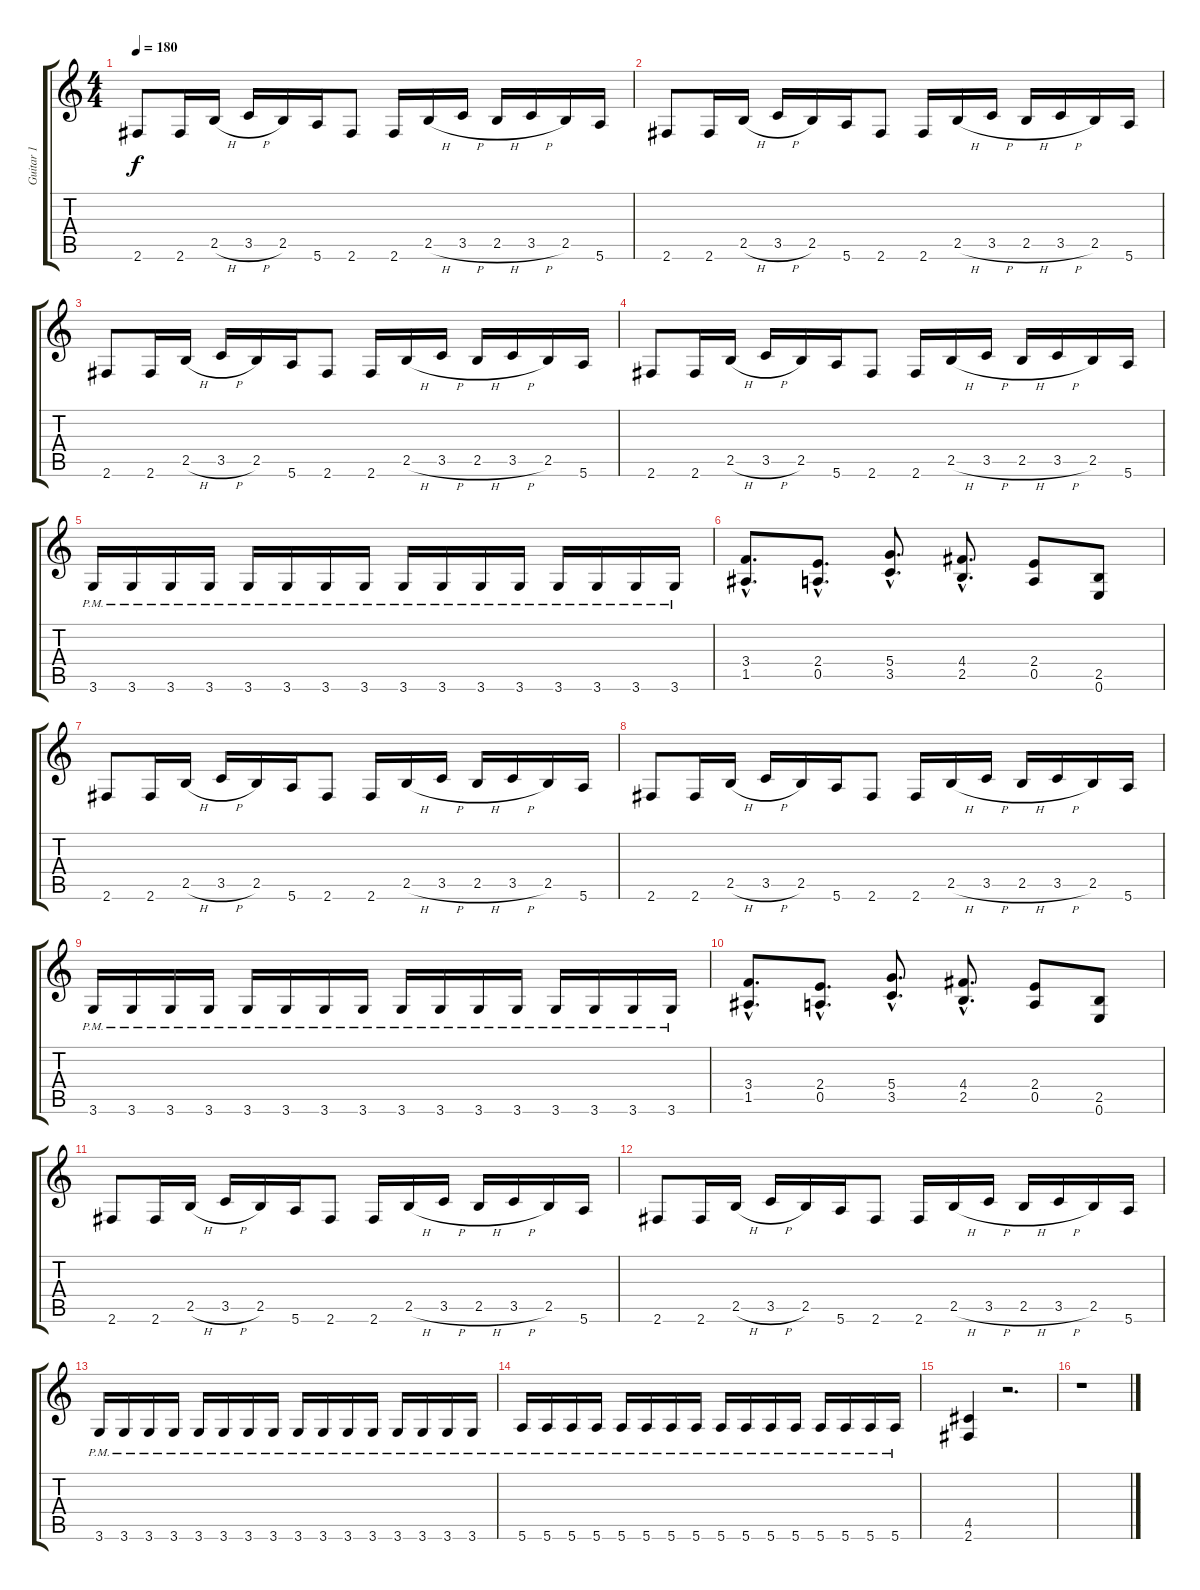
\track ("Guitar 1" "Guitar 1") {instrument distortionguitar}
\staff {score tabs}
\tuning (E4 B3 G3 D3 A2 E2) {hide}
\ts (4 4)
\tempo 180
\clef g2
\ks c
2.6.8{dy f} 2.6.16 2.5{h}.16 3.5{h}.16 2.5.16 5.6.16 2.6.8 2.6.16 2.5{h}.16 3.5{h}.16 2.5{h}.16 3.5{h}.16 2.5.16 5.6.16 |
2.6.8 2.6.16 2.5{h}.16 3.5{h}.16 2.5.16 5.6.16 2.6.8 2.6.16 2.5{h}.16 3.5{h}.16 2.5{h}.16 3.5{h}.16 2.5.16 5.6.16 |
2.6.8 2.6.16 2.5{h}.16 3.5{h}.16 2.5.16 5.6.16 2.6.8 2.6.16 2.5{h}.16 3.5{h}.16 2.5{h}.16 3.5{h}.16 2.5.16 5.6.16 |
2.6.8 2.6.16 2.5{h}.16 3.5{h}.16 2.5.16 5.6.16 2.6.8 2.6.16 2.5{h}.16 3.5{h}.16 2.5{h}.16 3.5{h}.16 2.5.16 5.6.16 |
3.6{pm}.16 3.6{pm}.16 3.6{pm}.16 3.6{pm}.16 3.6{pm}.16 3.6{pm}.16 3.6{pm}.16 3.6{pm}.16 3.6{pm}.16 3.6{pm}.16 3.6{pm}.16 3.6{pm}.16 3.6{pm}.16 3.6{pm}.16 3.6{pm}.16 3.6{pm}.16 |
(3.4{hac} 1.5{hac}).8{d} (2.4{hac} 0.5{hac}).8{d} (5.4{hac} 3.5{hac}).8{d} (4.4{hac} 2.5{hac}).8{d} (2.4 0.5).8 (2.5 0.6).8 |
2.6.8 2.6.16 2.5{h}.16 3.5{h}.16 2.5.16 5.6.16 2.6.8 2.6.16 2.5{h}.16 3.5{h}.16 2.5{h}.16 3.5{h}.16 2.5.16 5.6.16 |
2.6.8 2.6.16 2.5{h}.16 3.5{h}.16 2.5.16 5.6.16 2.6.8 2.6.16 2.5{h}.16 3.5{h}.16 2.5{h}.16 3.5{h}.16 2.5.16 5.6.16 |
3.6{pm}.16 3.6{pm}.16 3.6{pm}.16 3.6{pm}.16 3.6{pm}.16 3.6{pm}.16 3.6{pm}.16 3.6{pm}.16 3.6{pm}.16 3.6{pm}.16 3.6{pm}.16 3.6{pm}.16 3.6{pm}.16 3.6{pm}.16 3.6{pm}.16 3.6{pm}.16 |
(3.4{hac} 1.5{hac}).8{d} (2.4{hac} 0.5{hac}).8{d} (5.4{hac} 3.5{hac}).8{d} (4.4{hac} 2.5{hac}).8{d} (2.4 0.5).8 (2.5 0.6).8 |
2.6.8 2.6.16 2.5{h}.16 3.5{h}.16 2.5.16 5.6.16 2.6.8 2.6.16 2.5{h}.16 3.5{h}.16 2.5{h}.16 3.5{h}.16 2.5.16 5.6.16 |
2.6.8 2.6.16 2.5{h}.16 3.5{h}.16 2.5.16 5.6.16 2.6.8 2.6.16 2.5{h}.16 3.5{h}.16 2.5{h}.16 3.5{h}.16 2.5.16 5.6.16 |
3.6{pm}.16 3.6{pm}.16 3.6{pm}.16 3.6{pm}.16 3.6{pm}.16 3.6{pm}.16 3.6{pm}.16 3.6{pm}.16 3.6{pm}.16 3.6{pm}.16 3.6{pm}.16 3.6{pm}.16 3.6{pm}.16 3.6{pm}.16 3.6{pm}.16 3.6{pm}.16 |
5.6{pm}.16 5.6{pm}.16 5.6{pm}.16 5.6{pm}.16 5.6{pm}.16 5.6{pm}.16 5.6{pm}.16 5.6{pm}.16 5.6{pm}.16 5.6{pm}.16 5.6{pm}.16 5.6{pm}.16 5.6{pm}.16 5.6{pm}.16 5.6{pm}.16 5.6{pm}.16 |
(4.5 2.6).4 r.2{d} |
r.1
